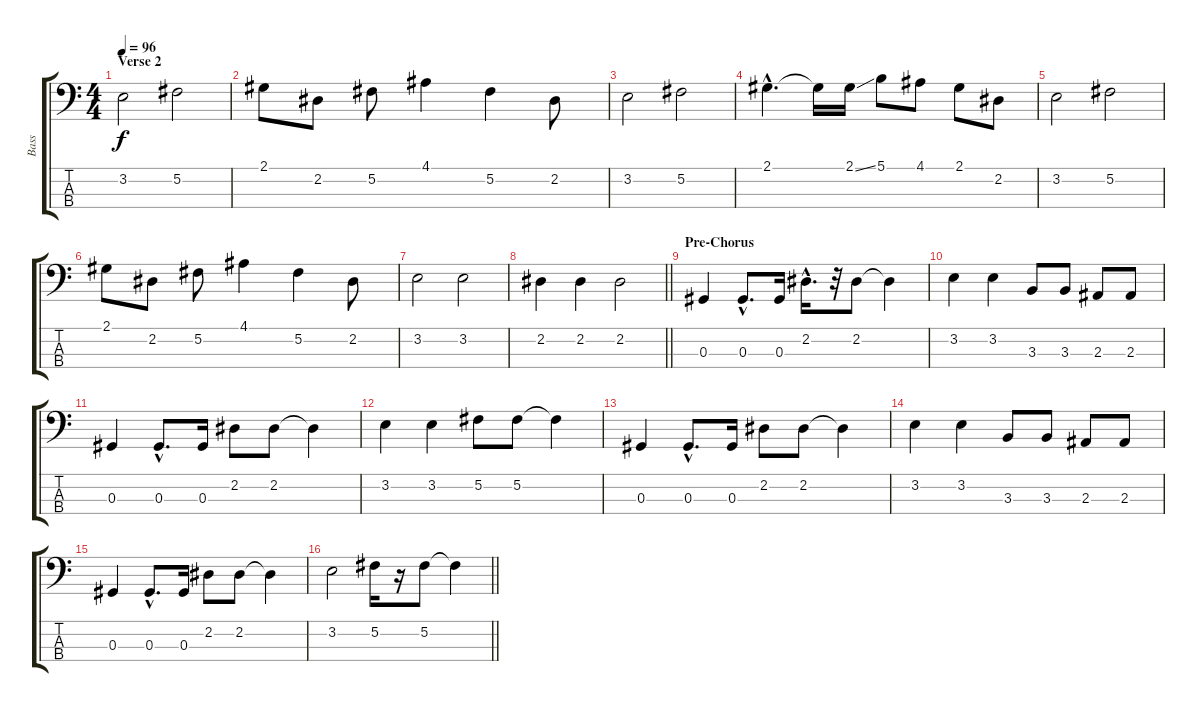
\track ("Bass" "Bass") {instrument electricbassfinger}
\staff {score tabs}
\tuning (Gb2 Db2 Ab1 Eb1) {hide}
\ts (4 4)
\section ("" "Verse 2")
\tempo 96
\clef f4
\ks c
3.2.2{dy f} 5.2.2 |
2.1.8 2.2.8 5.2.8 4.1.4 5.2.4 2.2.8 |
3.2.2 5.2.2 |
2.1{hac}.4{d} 2.1{t}.16 2.1{ss}.16 5.1.8 4.1.8 2.1.8 2.2.8 |
3.2.2 5.2.2 |
2.1.8 2.2.8 5.2.8 4.1.4 5.2.4 2.2.8 |
3.2.2 3.2.2 |
\barLineRight lightlight
2.2.4 2.2.4 2.2.2 |
\section ("" "Pre-Chorus")
0.3.4 0.3{hac}.8{d} 0.3.16 2.2{hac}.16{d} r.32 2.2.8 2.2{t}.4 |
3.2.4 3.2.4 3.3.8 3.3.8 2.3.8 2.3.8 |
0.3.4 0.3{hac}.8{d} 0.3.16 2.2.8 2.2.8 2.2{t}.4 |
3.2.4 3.2.4 5.2.8 5.2.8 5.2{t}.4 |
0.3.4 0.3{hac}.8{d} 0.3.16 2.2.8 2.2.8 2.2{t}.4 |
3.2.4 3.2.4 3.3.8 3.3.8 2.3.8 2.3.8 |
0.3.4 0.3{hac}.8{d} 0.3.16 2.2.8 2.2.8 2.2{t}.4 |
\barLineRight lightlight
3.2.2 5.2.16 r.16 5.2.8 5.2{t}.4
